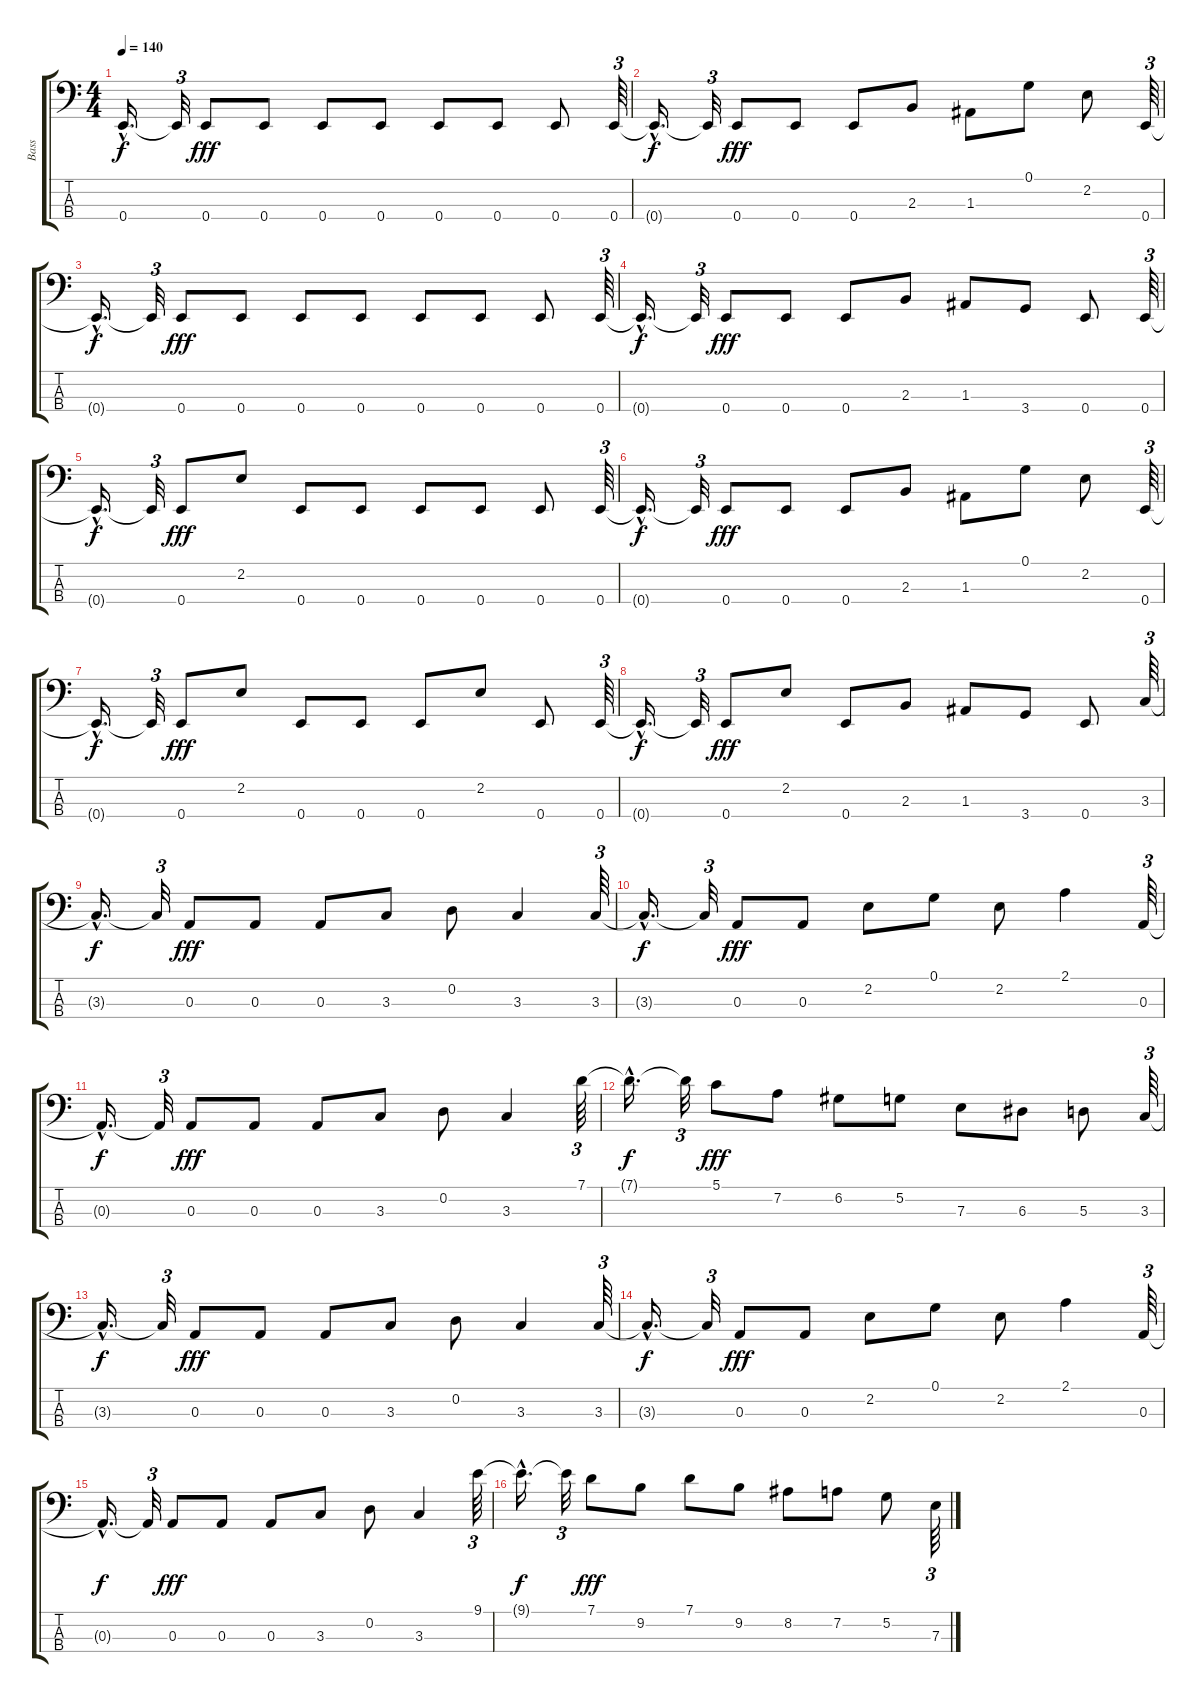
\track ("Bass" "Bass") {instrument electricbassfinger}
\staff {score tabs}
\tuning (G2 D2 A1 E1) {hide}
\ts (4 4)
\tempo 140
\clef f4
\ks c
0.4{hac t}.16{d dy f} 0.4{t}.32{tu (3 2)} 0.4.8{dy fff} 0.4.8 0.4.8 0.4.8 0.4.8 0.4.8 0.4.8 0.4.64{tu (3 2)} |
0.4{hac t}.16{d dy f} 0.4{t}.32{tu (3 2)} 0.4.8{dy fff} 0.4.8 0.4.8 2.3.8 1.3.8 0.1.8 2.2.8 0.4.64{tu (3 2)} |
0.4{hac t}.16{d dy f} 0.4{t}.32{tu (3 2)} 0.4.8{dy fff} 0.4.8 0.4.8 0.4.8 0.4.8 0.4.8 0.4.8 0.4.64{tu (3 2)} |
0.4{hac t}.16{d dy f} 0.4{t}.32{tu (3 2)} 0.4.8{dy fff} 0.4.8 0.4.8 2.3.8 1.3.8 3.4.8 0.4.8 0.4.64{tu (3 2)} |
0.4{hac t}.16{d dy f} 0.4{t}.32{tu (3 2)} 0.4.8{dy fff} 2.2.8 0.4.8 0.4.8 0.4.8 0.4.8 0.4.8 0.4.64{tu (3 2)} |
0.4{hac t}.16{d dy f} 0.4{t}.32{tu (3 2)} 0.4.8{dy fff} 0.4.8 0.4.8 2.3.8 1.3.8 0.1.8 2.2.8 0.4.64{tu (3 2)} |
0.4{hac t}.16{d dy f} 0.4{t}.32{tu (3 2)} 0.4.8{dy fff} 2.2.8 0.4.8 0.4.8 0.4.8 2.2.8 0.4.8 0.4.64{tu (3 2)} |
0.4{hac t}.16{d dy f} 0.4{t}.32{tu (3 2)} 0.4.8{dy fff} 2.2.8 0.4.8 2.3.8 1.3.8 3.4.8 0.4.8 3.3.64{tu (3 2)} |
3.3{hac t}.16{d dy f} 3.3{t}.32{tu (3 2)} 0.3.8{dy fff} 0.3.8 0.3.8 3.3.8 0.2.8 3.3.4 3.3.64{tu (3 2)} |
3.3{hac t}.16{d dy f} 3.3{t}.32{tu (3 2)} 0.3.8{dy fff} 0.3.8 2.2.8 0.1.8 2.2.8 2.1.4 0.3.64{tu (3 2)} |
0.3{hac t}.16{d dy f} 0.3{t}.32{tu (3 2)} 0.3.8{dy fff} 0.3.8 0.3.8 3.3.8 0.2.8 3.3.4 7.1.64{tu (3 2)} |
7.1{hac t}.16{d dy f} 7.1{t}.32{tu (3 2)} 5.1.8{dy fff} 7.2.8 6.2.8 5.2.8 7.3.8 6.3.8 5.3.8 3.3.64{tu (3 2)} |
3.3{hac t}.16{d dy f} 3.3{t}.32{tu (3 2)} 0.3.8{dy fff} 0.3.8 0.3.8 3.3.8 0.2.8 3.3.4 3.3.64{tu (3 2)} |
3.3{hac t}.16{d dy f} 3.3{t}.32{tu (3 2)} 0.3.8{dy fff} 0.3.8 2.2.8 0.1.8 2.2.8 2.1.4 0.3.64{tu (3 2)} |
0.3{hac t}.16{d dy f} 0.3{t}.32{tu (3 2)} 0.3.8{dy fff} 0.3.8 0.3.8 3.3.8 0.2.8 3.3.4 9.1.64{tu (3 2)} |
9.1{hac t}.16{d dy f} 9.1{t}.32{tu (3 2)} 7.1.8{dy fff} 9.2.8 7.1.8 9.2.8 8.2.8 7.2.8 5.2.8 7.3.64{tu (3 2)}
